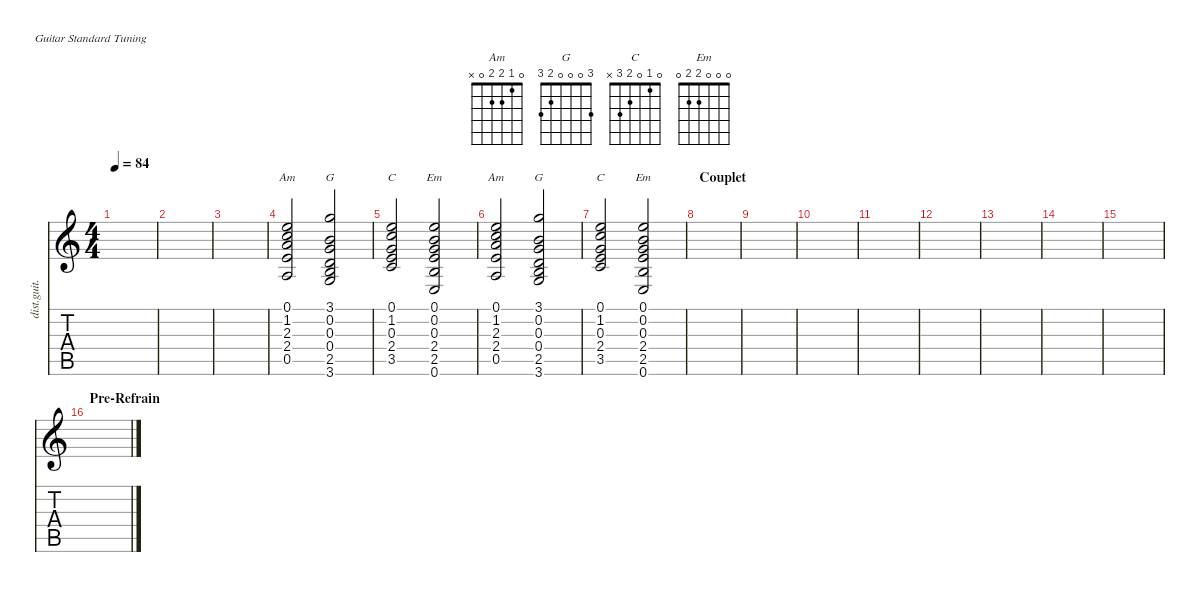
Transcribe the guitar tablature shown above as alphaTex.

\defaultSystemsLayout 4
\hideDynamics
\bracketExtendMode nobrackets
\otherSystemsTrackNameOrientation horizontal
\track ("Guitar Fill" "dist.guit.") {instrument distortionguitar}
\staff {score tabs}
\tuning (E4 B3 G3 D3 A2 E2)
\chord ("Am" 0 1 2 2 0 x) {showfingering false}
\chord ("G" 3 0 0 0 2 3) {showfingering false}
\chord ("C" 0 1 0 2 3 x) {showfingering false}
\chord ("Em" 0 0 0 2 2 0) {showfingering false}
\ts (4 4)
\tempo 84
\clef g2
\ks aminor
|
|
|
(0.5 2.4 2.3 1.2 0.1).2{ch "Am"} (3.6 2.5 0.4 0.3 0.2 3.1).2{ch "G"} |
(3.5 2.4 0.3 1.2 0.1).2{ch "C"} (0.6 2.5 2.4 0.3 0.2 0.1).2{ch "Em"} |
(0.5 2.4 2.3 1.2 0.1).2{ch "Am"} (3.6 2.5 0.4 0.3 0.2 3.1).2{ch "G"} |
(3.5 2.4 0.3 1.2 0.1).2{ch "C"} (0.6 2.5 2.4 0.3 0.2 0.1).2{ch "Em"} |
\section ("" "Couplet")
|
|
|
|
|
|
|
|
\section ("" "Pre-Refrain")
